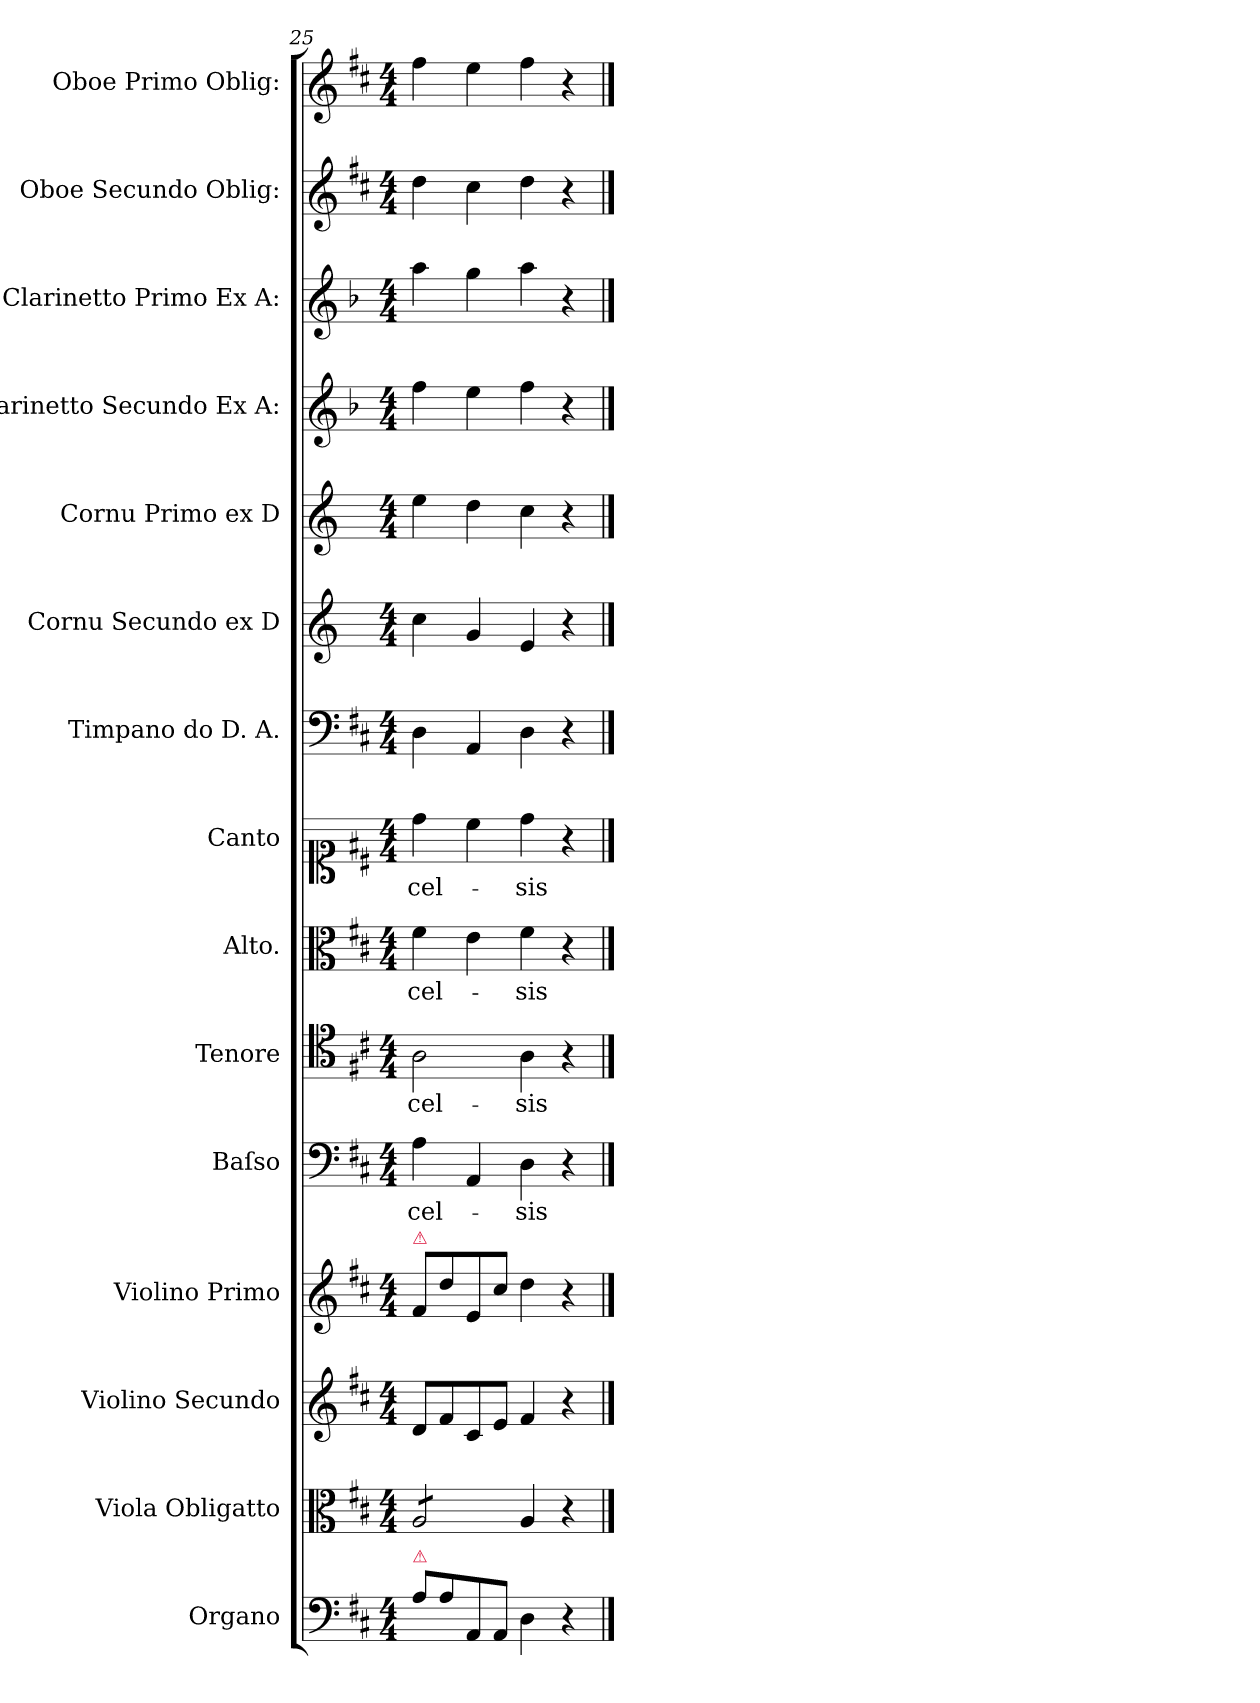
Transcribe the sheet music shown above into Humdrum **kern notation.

**kern	**kern	**kern	**kern	**kern	**text	**kern	**text	**kern	**text	**kern	**text	**kern	**kern	**kern	**kern	**kern	**kern	**kern
*part15	*part14	*part13	*part12	*part11	*part11	*part10	*part10	*part9	*part9	*part8	*part8	*part7	*part6	*part5	*part4	*part3	*part2	*part1
*staff15	*staff14	*staff13	*staff12	*staff11	*staff11	*staff10	*staff10	*staff9	*staff9	*staff8	*staff8	*staff7	*staff6	*staff5	*staff4	*staff3	*staff2	*staff1
*I"Organo	*I"Viola Obligatto	*I"Violino Secundo	*I"Violino Primo	*I"Baſso	*	*I"Tenore	*	*I"Alto.	*	*I"Canto	*	*I"Timpano do D. A.	*I"Cornu Secundo ex D	*I"Cornu Primo ex D	*I"Clarinetto Secundo Ex A:	*I"Clarinetto Primo Ex A:	*I"Oboe Secundo Oblig:	*I"Oboe Primo Oblig:
*I'org	*I'vla	*I'vl 2	*I'vl 1	*I'B	*	*I'T	*	*I'A	*	*	*	*I'timp	*	*	*I'cl 2 in A	*I'cl 1 in A	*I'ob 2	*I'ob 1
*clefF4	*clefC3	*clefG2	*clefG2	*clefF4	*	*clefC4	*	*clefC3	*	*clefC1	*	*clefF4	*clefG2	*clefG2	*clefG2	*clefG2	*clefG2	*clefG2
*	*	*	*	*	*	*	*	*	*	*	*	*	*ITrd6c10	*ITrd6c10	*ITrd2c3	*ITrd2c3	*	*
*k[f#c#]	*k[f#c#]	*k[f#c#]	*k[f#c#]	*k[f#c#]	*	*k[f#c#]	*	*k[f#c#]	*	*k[f#c#]	*	*k[f#c#]	*k[f#c#]	*k[f#c#]	*k[f#c#]	*k[f#c#]	*k[f#c#]	*k[f#c#]
*M4/4	*M4/4	*M4/4	*M4/4	*M4/4	*	*M4/4	*	*M4/4	*	*M4/4	*	*M4/4	*M4/4	*M4/4	*M4/4	*M4/4	*M4/4	*M4/4
=25	=25	=25	=25	=25	=25	=25	=25	=25	=25	=25	=25	=25	=25	=25	=25	=25	=25	=25
!	!	!	!LO:TX:a:color=crimson:t=⚠	!	!	!	!	!	!	!	!	!	!	!	!	!	!	!
!LO:TX:a:color=crimson:t=⚠	!	!	!	!	!	!	!	!	!	!	!	!	!	!	!	!	!	!
*	*tremolo	*	*	*	*	*	*	*	*	*	*	*	*	*	*	*	*	*
8A\L	8A/L	8d/L	8f#/L	4A\	-cel-	2A\	-cel-	4f#	-cel-	4dd\	-cel-	4D\	4d\	4f#\	4dd\	4ff#\	4dd\	4ff#\
8A\	8A/	8f#/	8dd\	.	.	.	.	.	.	.	.	.	.	.	.	.	.	.
8AA/	8A/	8c#/	8e/	4AA/	.	.	.	4e	.	4cc#\	.	4AA/	4A/	4e\	4cc#\	4ee\	4cc#\	4ee\
8AA/J	8A/J	8e/J	8cc#\J	.	.	.	.	.	.	.	.	.	.	.	.	.	.	.
*	*Xtremolo	*	*	*	*	*	*	*	*	*	*	*	*	*	*	*	*	*
4D\	4A/	4f#/	4dd\	4D\	-sis	4A\	-sis	4f#\	-sis	4dd\	-sis	4D\	4F#/	4d\	4dd\	4ff#\	4dd\	4ff#\
4r	4r	4r	4r	4r	.	4r	.	4r	.	4r	.	4r	4r	4r	4r	4r	4r	4r
==	==	==	==	==	==	==	==	==	==	==	==	==	==	==	==	==	==	==
*-	*-	*-	*-	*-	*-	*-	*-	*-	*-	*-	*-	*-	*-	*-	*-	*-	*-	*-
